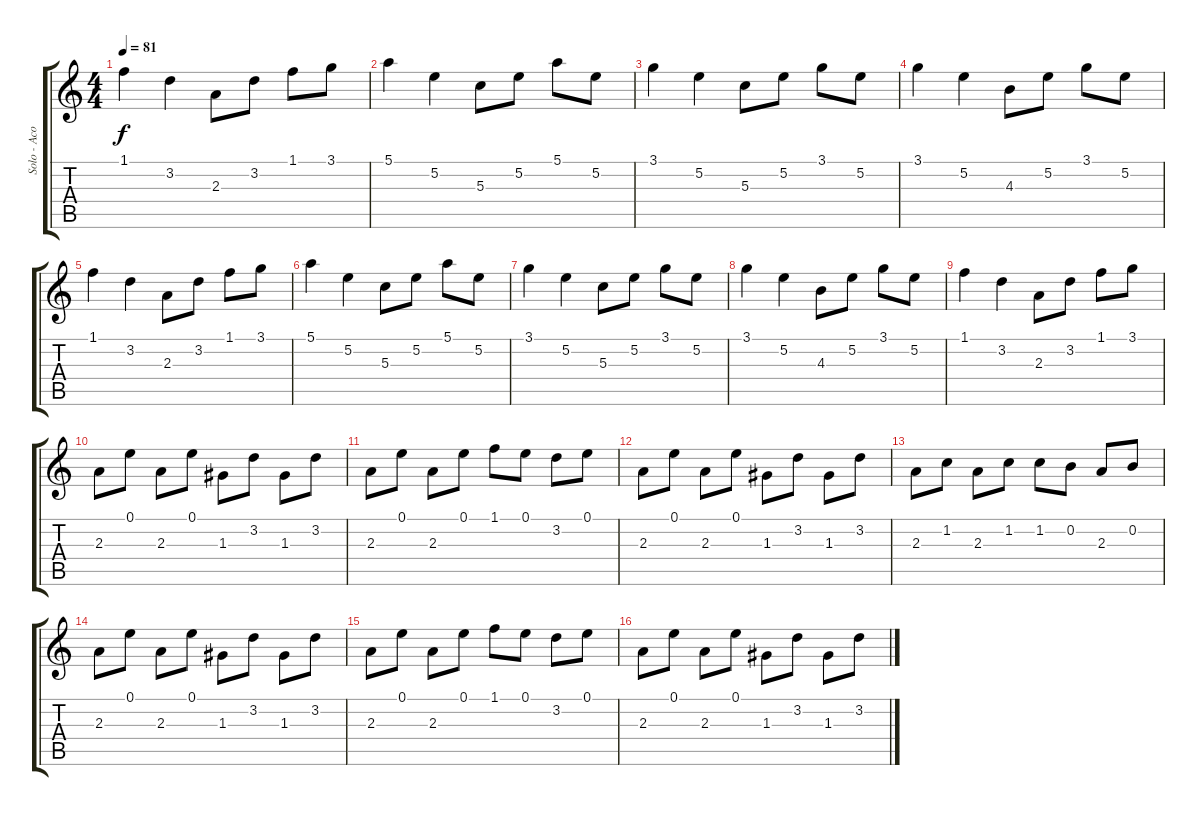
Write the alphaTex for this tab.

\track ("Solo - Acoustic Guitar" "Solo - Aco") {instrument acousticguitarnylon}
\staff {score tabs}
\tuning (E4 B3 G3 D3 A2 E2) {hide}
\ts (4 4)
\tempo 81
\clef g2
\ks c
1.1.4{dy f} 3.2.4 2.3.8 3.2.8 1.1.8 3.1.8 |
5.1.4 5.2.4 5.3.8 5.2.8 5.1.8 5.2.8 |
3.1.4 5.2.4 5.3.8 5.2.8 3.1.8 5.2.8 |
3.1.4 5.2.4 4.3.8 5.2.8 3.1.8 5.2.8 |
1.1.4 3.2.4 2.3.8 3.2.8 1.1.8 3.1.8 |
5.1.4 5.2.4 5.3.8 5.2.8 5.1.8 5.2.8 |
3.1.4 5.2.4 5.3.8 5.2.8 3.1.8 5.2.8 |
3.1.4 5.2.4 4.3.8 5.2.8 3.1.8 5.2.8 |
1.1.4 3.2.4 2.3.8 3.2.8 1.1.8 3.1.8 |
2.3.8 0.1.8 2.3.8 0.1.8 1.3.8 3.2.8 1.3.8 3.2.8 |
2.3.8 0.1.8 2.3.8 0.1.8 1.1.8 0.1.8 3.2.8 0.1.8 |
2.3.8 0.1.8 2.3.8 0.1.8 1.3.8 3.2.8 1.3.8 3.2.8 |
2.3.8 1.2.8 2.3.8 1.2.8 1.2.8 0.2.8 2.3.8 0.2.8 |
2.3.8 0.1.8 2.3.8 0.1.8 1.3.8 3.2.8 1.3.8 3.2.8 |
2.3.8 0.1.8 2.3.8 0.1.8 1.1.8 0.1.8 3.2.8 0.1.8 |
2.3.8 0.1.8 2.3.8 0.1.8 1.3.8 3.2.8 1.3.8 3.2.8
